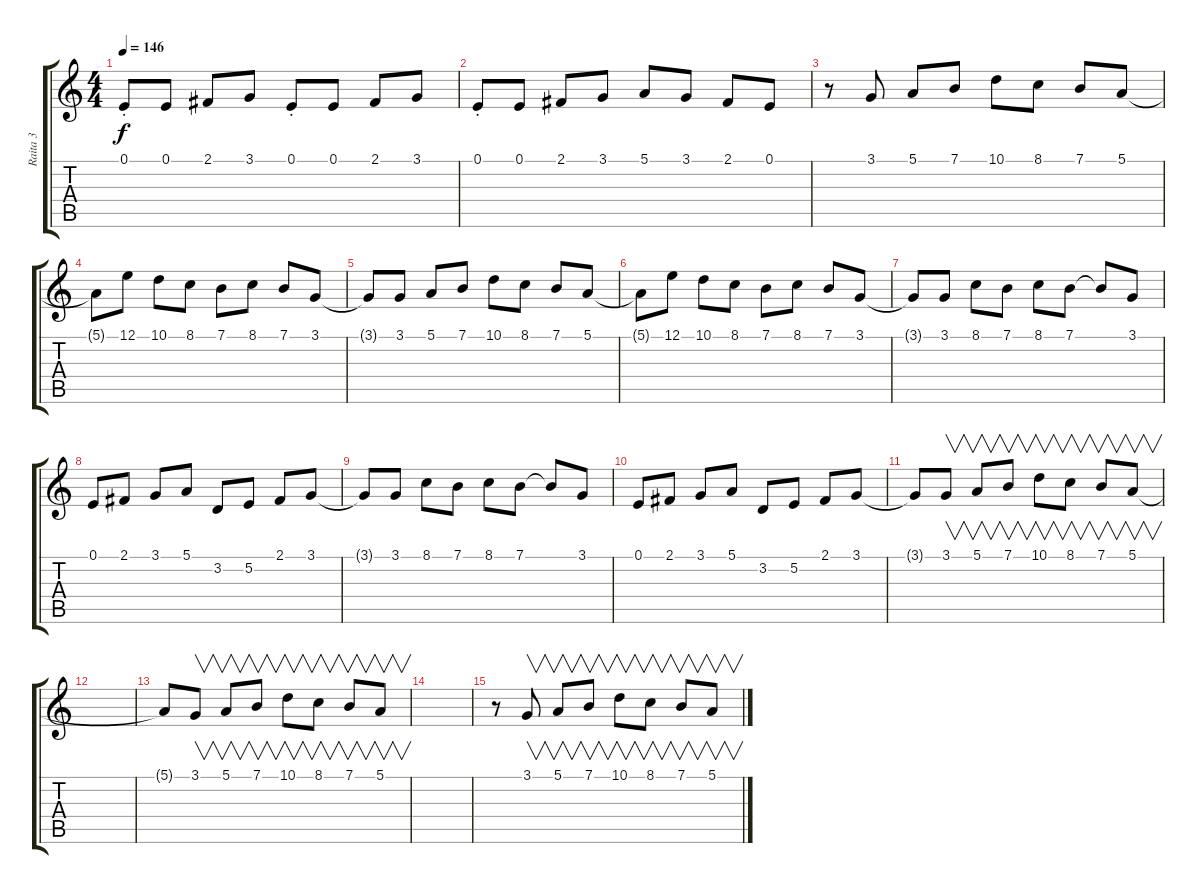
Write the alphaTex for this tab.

\track ("Raita 3" "Raita 3") {instrument flute}
\staff {score tabs}
\tuning (E4 B3 G3 D3 A2 E2) {hide}
\ts (4 4)
\tempo 146
\clef g2
\ks c
0.1{st}.8{dy f} 0.1.8 2.1.8 3.1.8 0.1{st}.8 0.1.8 2.1.8 3.1.8 |
0.1{st}.8 0.1.8 2.1.8 3.1.8 5.1.8 3.1.8 2.1.8 0.1.8 |
r.8{instrument flute} 3.1.8 5.1.8 7.1.8 10.1.8 8.1.8 7.1.8 5.1.8 |
5.1{t}.8 12.1.8 10.1.8 8.1.8 7.1.8 8.1.8 7.1.8 3.1.8 |
3.1{t}.8 3.1.8 5.1.8 7.1.8 10.1.8 8.1.8 7.1.8 5.1.8 |
5.1{t}.8 12.1.8 10.1.8 8.1.8 7.1.8 8.1.8 7.1.8 3.1.8 |
3.1{t}.8 3.1.8{instrument englishhorn} 8.1.8 7.1.8 8.1.8 7.1.8 7.1{t}.8 3.1.8 |
0.1.8 2.1.8 3.1.8 5.1.8 3.2.8 5.2.8 2.1.8 3.1.8 |
3.1{t}.8 3.1.8 8.1.8 7.1.8 8.1.8 7.1.8 7.1{t}.8 3.1.8 |
0.1.8 2.1.8 3.1.8 5.1.8 3.2.8 5.2.8 2.1.8 3.1.8 |
3.1{t}.8{instrument pad3polysynth} 3.1.8{v} 5.1.8{v} 7.1.8{v} 10.1.8{v} 8.1.8{v} 7.1.8{v} 5.1.8{v} |
|
5.1{t}.8 3.1.8{v} 5.1.8{v} 7.1.8{v} 10.1.8{v} 8.1.8{v} 7.1.8{v} 5.1.8{v} |
|
r.8 3.1.8{v} 5.1.8{v} 7.1.8{v} 10.1.8{v} 8.1.8{v} 7.1.8{v} 5.1.8{v}
